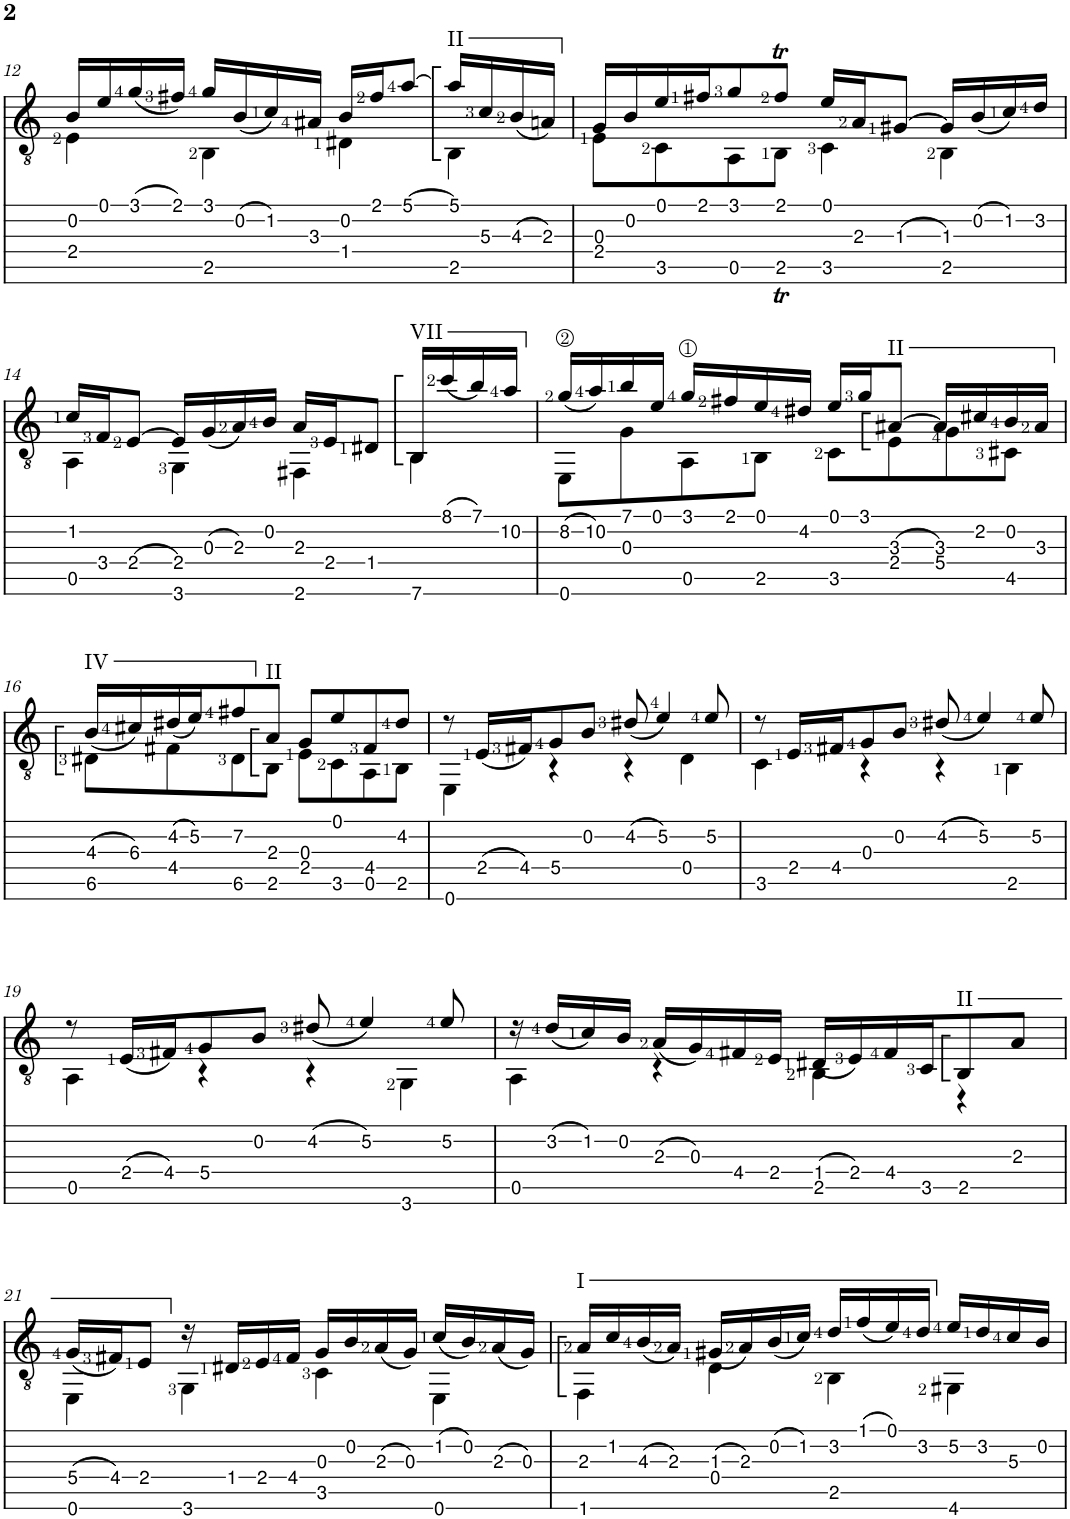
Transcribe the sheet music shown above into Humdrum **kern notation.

**kern	**kern
*part1	*part1
*staff2	*staff1
*I"Classical Guitar	*
*I'Guit.	*
!!LO:PB:g=z
*	*clefGv2
*k[]	*k[]
*a:	*a:
*M2/2	*M2/2
*met(c|)	*met(c|)
=12	=12
*^	*^
16BLL	4E	16B/LL	4E\
16e	.	16e/	.
16g	.	(<16g/	.
16f#X	.	16f#X/JJ)	.
16g	4BB	16g/LL	4BB\
16B	.	(<16B/	.
16c	.	16c/)	.
16A#JJ	.	16A#X/JJ	.
16BnLL	4D#	16B/LL	4D#X\
16f#J	.	16f#/J	.
[8a	.	[8a/J	.
!	!	!LO:TX:a:t=II	!
16aL]	4BB	16a/LL]	4BB\
16c	.	16c/	.
16B	.	(<16B/	.
16AJJ	.	16An/JJ)	.
=13	=13	=13	=13
16GLL	8EL	16G/LL	8E\L
16B	.	16B/	.
16e	8C	16e/	8C\
16f#XJ	.	16f#X/J	.
8g	8AA	8g/	8AA\
8f#tJ	8BBJ	8f#t/J	8BB\J
16eLL	4C	16e/LL	4C\
16AJ	.	16A/J	.
[8G#X	.	[8G#X/J	.
16G#L]	4BB	16G#/LL]	4BB\
16B	.	(<16B/	.
16c	.	16c/)	.
16dJJ	.	16d/JJ	.
!!LO:LB:g=z	!!
=14	=14	=14	=14
16cLL	4AA	16c/LL	4AA\
16FJ	.	16F/J	.
[8E	.	[8E/J	.
16EL]	4GG	16E/LL]	4GG\
16G	.	(<16G/	.
16A	.	16A/)	.
16BJJ	.	16B/JJ	.
16ALL	4FF#X	16A/LL	4FF#X\
16EJ	.	16E/J	.
8D#	.	8D#X/J	.
!	!	!LO:TX:a:t=VII	!
16BBL	4BB	16BB/LL	4BB\
16cc	.	(<16cc/	.
16b	.	16b/)	.
16aJJ	.	16a/JJ	.
=15	=15	=15	=15
16gLL	8EEL	(<16g/LL	8EE\L
16a	.	16a/)	.
16b	8G	16b/	8G\
16e	.	16e/JJ	.
16g	8AA	16g/LL	8AA\
16f#X	.	16f#X/	.
16e	8BBJ	16e/	8BB\J
16d#JJ	.	16d#X/JJ	.
16enLL	8CL	16e/LL	8C\L
16gJ	.	16g/J	.
!	!	!LO:TX:a:t=II	!
[8A#	8E	[8A#X/J	8E\
16A#L]	8G	16A#/LL]	8G\
16c#X	.	16c#X/	.
16Bn	8C#XJ	16B/	8C#X\J
16A#JJ	.	16A#/JJ	.
!!LO:LB:g=z	!!
=16	=16	=16	=16
!	!	!LO:TX:a:t=IV	!
16BLL	8D#L	(<16B/LL	8D#X\L
16c#X	.	16c#X/)	.
16d#	8F#X	(<16d#X/	8F#X\
16enJ	.	16e/J)	.
8f#X	8D#	8f#X/	8D#\
!	!	!LO:TX:a:t=II	!
8AJ	8BBJ	8A/J	8BB\J
8GL	8EL	8G/L	8E\L
8e	8C	8e/	8C\
8F#	8AA	8F#/	8AA\
8d#J	8BBJ	8d#/J	8BB\J
=17	=17	=17	=17
8r	4EE	8r	4EE\
16ELL	.	(<16E/LL	.
16F#XJ	.	16F#X/J)	.
8G	4r	8G/	4r
8BJ	.	8B/J	.
8d#	4r	(<8d#X/	4r
4en	.	4e/)	.
.	4D	.	4D\
8e	.	8e/	.
=18	=18	=18	=18
8r	4C	8r	4C\
16ELL	.	16E/LL	.
16F#XJ	.	16F#X/J	.
8G	4r	8G/	4r
8BJ	.	8B/J	.
8d#	4r	(<8d#X/	4r
4en	.	4e/)	.
.	4BB	.	4BB\
8e	.	8e/	.
!!LO:LB:g=z	!!
=19	=19	=19	=19
8r	4AA	8r	4AA\
16ELL	.	(<16E/LL	.
16F#XJ	.	16F#X/J)	.
8G	4r	8G/	4r
8BJ	.	8B/J	.
8d#	4r	(<8d#X/	4r
4en	.	4e/)	.
.	4GG	.	4GG\
8e	.	8e/	.
=20	=20	=20	=20
16r	4AA	16r	4AA\
16dLL	.	(<16d/LL	.
16c	.	16c/)	.
16B	.	16B/JJ	.
16A	4r	(<16A/LL	4r
16G	.	16G/)	.
16F#X	.	16F#X/	.
16EJJ	.	16E/JJ	.
16D#LL	4BB	(<16D#X/LL	4BB\
16En	.	16E/)	.
16F#	.	16F#/	.
16CJ	.	16C/J	.
!	!	!LO:TX:a:t=II	!
8BB	4r	8BB/	4r
8AJ	.	8A/J	.
!!LO:LB:g=z	!!
=21	=21	=21	=21
16GLL	4EE	(<16G/LL	4EE\
16F#XJ	.	16F#X/J)	.
8EJ	.	8E/J	.
16r	4GG	16r	4GG\
16D#LL	.	16D#X/LL	.
16En	.	16E/	.
16F#JJ	.	16F#/JJ	.
16GLL	4C	16G/LL	4C\
16B	.	16B/	.
16A	.	(<16A/	.
16G	.	16G/JJ)	.
16c	4EE	(<16c/LL	4EE\
16B	.	16B/)	.
16A	.	(<16A/	.
16GJJ	.	16G/JJ)	.
=22	=22	=22	=22
!	!	!LO:TX:a:t=I	!
16ALL	4FF	16A/LL	4FF\
16c	.	16c/	.
16B	.	(<16B/	.
16A	.	16A/JJ)	.
16G#X	4D	(<16G#X/LL	4D\
16A	.	16A/)	.
16B	.	(<16B/	.
16cJJ	.	16c/JJ)	.
16dLL	4BB	16d/LL	4BB\
16f	.	(<16f/	.
16e	.	16e/)	.
16d	.	16d/JJ	.
16e	4GG#X	16e/LL	4GG#X\
16d	.	16d/	.
16c	.	16c/	.
16BJJ	.	16B/JJ	.
*v	*v	*	*
*	*v	*v
=	=
*-	*-
